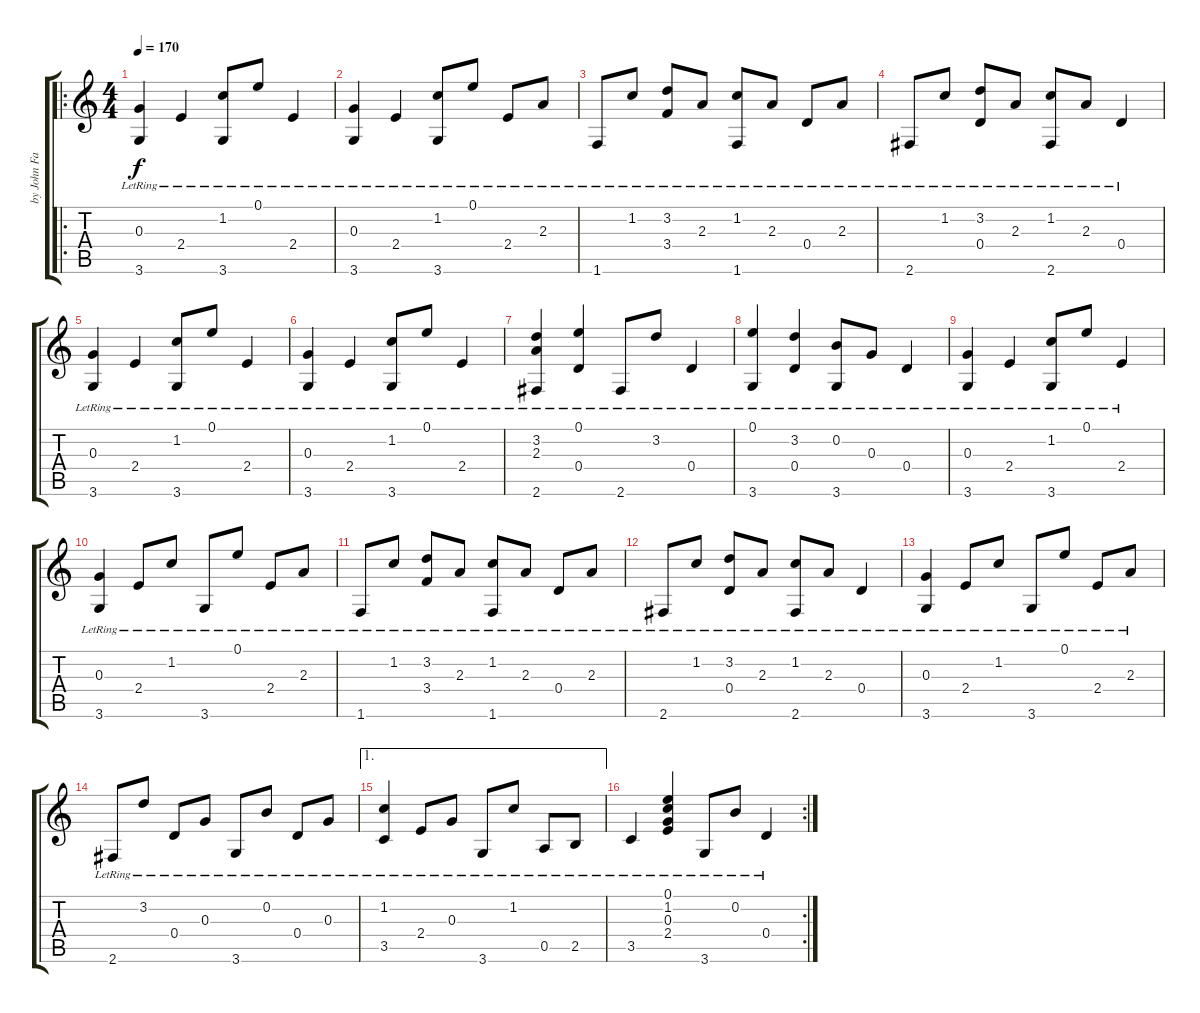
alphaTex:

\track ("by John Fahey" "by John Fa") {instrument acousticguitarsteel}
\staff {score tabs}
\tuning (E4 B3 G3 D3 A2 E2) {hide}
\ro
\ts (4 4)
\tempo 170
\clef g2
\ks c
(0.3{lr} 3.6{lr}).4{dy f instrument acousticguitarsteel} 2.4{lr}.4 (1.2{lr} 3.6{lr}).8 0.1{lr}.8 2.4{lr}.4 |
(0.3{lr} 3.6{lr}).4 2.4{lr}.4 (1.2{lr} 3.6{lr}).8 0.1{lr}.8 2.4{lr}.8 2.3{lr}.8 |
1.6{lr}.8 1.2{lr}.8 (3.2{lr} 3.4{lr}).8 2.3{lr}.8 (1.2{lr} 1.6{lr}).8 2.3{lr}.8 0.4{lr}.8 2.3{lr}.8 |
2.6{lr}.8 1.2{lr}.8 (3.2{lr} 0.4{lr}).8 2.3{lr}.8 (1.2{lr} 2.6{lr}).8 2.3{lr}.8 0.4{lr}.4 |
(0.3{lr} 3.6{lr}).4 2.4{lr}.4 (1.2{lr} 3.6{lr}).8 0.1{lr}.8 2.4{lr}.4 |
(0.3{lr} 3.6{lr}).4 2.4{lr}.4 (1.2{lr} 3.6{lr}).8 0.1{lr}.8 2.4{lr}.4 |
(3.2{lr} 2.3{lr} 2.6{lr}).4 (0.1{lr} 0.4{lr}).4 2.6{lr}.8 3.2{lr}.8 0.4{lr}.4 |
(0.1{lr} 3.6{lr}).4 (3.2{lr} 0.4{lr}).4 (0.2{lr} 3.6{lr}).8 0.3{lr}.8 0.4{lr}.4 |
(0.3{lr} 3.6{lr}).4 2.4{lr}.4 (1.2{lr} 3.6{lr}).8 0.1{lr}.8 2.4{lr}.4 |
(0.3{lr} 3.6{lr}).4 2.4{lr}.8 1.2{lr}.8 3.6{lr}.8 0.1{lr}.8 2.4{lr}.8 2.3{lr}.8 |
1.6{lr}.8 1.2{lr}.8 (3.2{lr} 3.4{lr}).8 2.3{lr}.8 (1.2{lr} 1.6{lr}).8 2.3{lr}.8 0.4{lr}.8 2.3{lr}.8 |
2.6{lr}.8 1.2{lr}.8 (3.2{lr} 0.4{lr}).8 2.3{lr}.8 (1.2{lr} 2.6{lr}).8 2.3{lr}.8 0.4{lr}.4 |
(0.3{lr} 3.6{lr}).4 2.4{lr}.8 1.2{lr}.8 3.6{lr}.8 0.1{lr}.8 2.4{lr}.8 2.3{lr}.8 |
2.6{lr}.8 3.2{lr}.8 0.4{lr}.8 0.3{lr}.8 3.6{lr}.8 0.2{lr}.8 0.4{lr}.8 0.3{lr}.8 |
\ae 1
(1.2{lr} 3.5{lr}).4 2.4{lr}.8 0.3{lr}.8 3.6{lr}.8 1.2{lr}.8 0.5{lr}.8 2.5{lr}.8 |
\rc 2
3.5{lr}.4 (0.1{lr} 1.2{lr} 0.3{lr} 2.4{lr}).4 3.6{lr}.8 0.2{lr}.8 0.4{lr}.4
